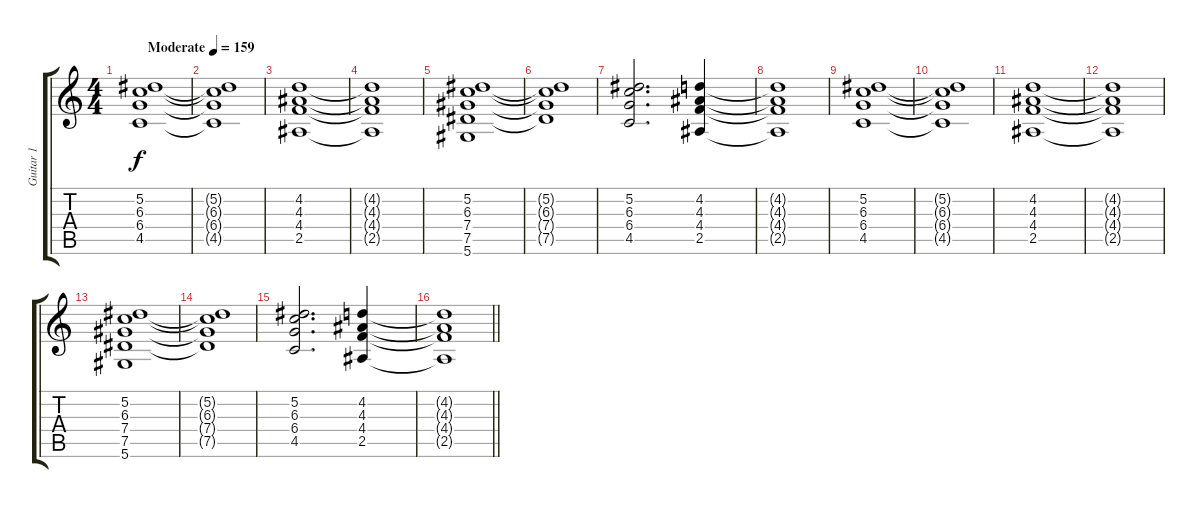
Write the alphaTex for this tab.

\track ("Guitar 1" "Guitar 1") {instrument distortionguitar}
\staff {score tabs}
\tuning (Eb4 Bb3 Gb3 Db3 Ab2 Eb2) {hide}
\ts (4 4)
\tempo (159 "Moderate")
\clef g2
\ks c
(5.2 6.3 6.4 4.5).1{dy f volume 6 instrument distortionguitar} |
(5.2{t} 6.3{t} 6.4{t} 4.5{t}).1 |
(4.2 4.3 4.4 2.5).1 |
(4.2{t} 4.3{t} 4.4{t} 2.5{t}).1 |
(5.2 6.3 7.4 7.5 5.6).1 |
(5.2{t} 6.3{t} 7.4{t} 7.5{t}).1 |
(5.2 6.3 6.4 4.5).2{d} (4.2 4.3 4.4 2.5).4 |
(4.2{t} 4.3{t} 4.4{t} 2.5{t}).1 |
(5.2 6.3 6.4 4.5).1 |
(5.2{t} 6.3{t} 6.4{t} 4.5{t}).1 |
(4.2 4.3 4.4 2.5).1 |
(4.2{t} 4.3{t} 4.4{t} 2.5{t}).1 |
(5.2 6.3 7.4 7.5 5.6).1 |
(5.2{t} 6.3{t} 7.4{t} 7.5{t}).1 |
(5.2 6.3 6.4 4.5).2{d} (4.2 4.3 4.4 2.5).4 |
\barLineRight lightlight
(4.2{t} 4.3{t} 4.4{t} 2.5{t}).1
